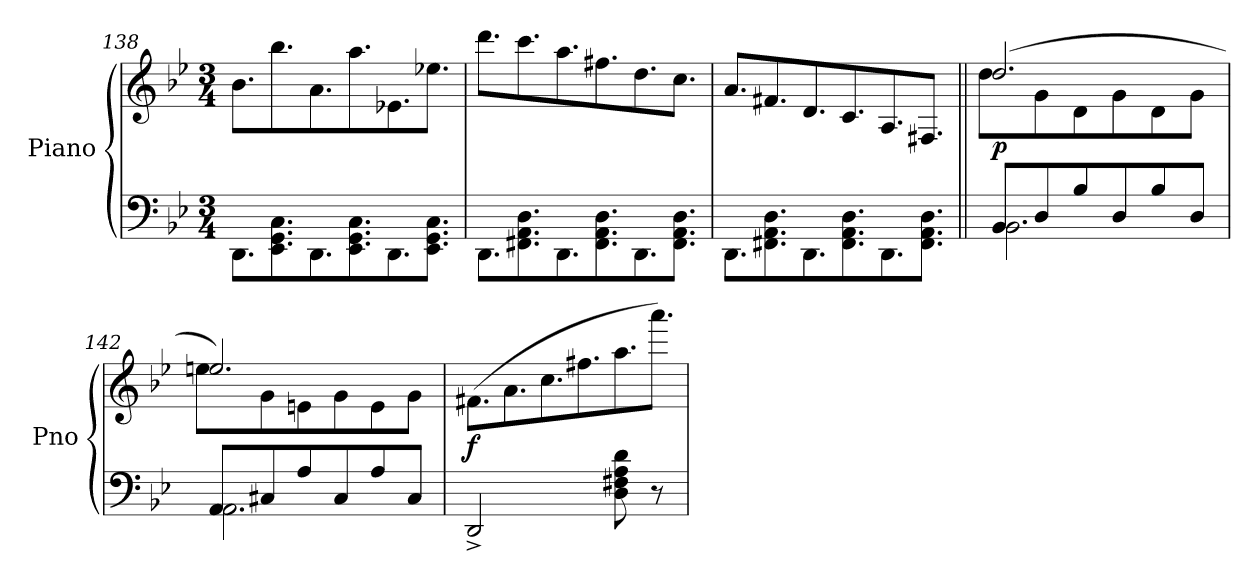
**kern	**kern	**dynam
*part1	*part1	*part1
*staff2	*staff1	*staff1/2
*I"Piano	*	*
*I'Pno	*	*
*clefF4	*clefG2	*
*k[b-e-]	*k[b-e-]	*
*B-:	*B-:	*
*M3/4	*M3/4	*
*Xtuplet	*Xtuplet	*
=138	=138	=138
12.DD\L	12.b-\L	.
12.EE-\ 12.GG\ 12.C\	12.bb-\	.
12.DD\	12.a\	.
12.EE-\ 12.GG\ 12.C\	12.aa\	.
12.DD\	12.e-X\	.
12.EE-\ 12.GG\ 12.C\J	12.ee-X\J	.
!!LO:LB:g=z
=139	=139	=139
12.DD\L	12.ddd\L	.
12.FF#X\ 12.AA\ 12.D\	12.ccc\	.
12.DD\	12.aa\	.
12.FF#\ 12.AA\ 12.D\	12.ff#X\	.
12.DD\	12.dd\	.
12.FF#\ 12.AA\ 12.D\J	12.cc\J	.
=140	=140	=140
12.DD\L	12.a/L	.
12.FF#X\ 12.AA\ 12.D\	12.f#X/	.
12.DD\	12.d/	.
12.FF#\ 12.AA\ 12.D\	12.c/	.
12.DD\	12.A/	.
12.FF#\ 12.AA\ 12.D\J	12.F#X/J	.
=141||	=141||	=141||
*^	*^	*
!	!	!	!	!LO:DY:b
8BB-/L	2.BB-\	(2.dd/	8dd\L	p
8D/	.	.	8g\	.
8B-/	.	.	8d\	.
8D/	.	.	8g\	.
8B-/	.	.	8d\	.
8D/J	.	.	8g\J	.
=142	=142	=142	=142	=142
8AA/L	2.AA\	2.een/)	8ee\L	.
8C#X/	.	.	8g\	.
8A/	.	.	8en\	.
8C#/	.	.	8g\	.
8A/	.	.	8e\	.
8C#/J	.	.	8g\J	.
*v	*v	*	*	*
=143	=143	=143	=143
!	!	!	!LO:DY:b
*	*v	*v	*
2DD^/	(12.f#X\L	f
.	12.a\	.
.	12.cc\	.
.	12.ff#X\	.
8D\ 8F#X\ 8A\ 8d\	12.aa\	.
8r	12.aaa\J)	.
=	=	=
*-	*-	*-
